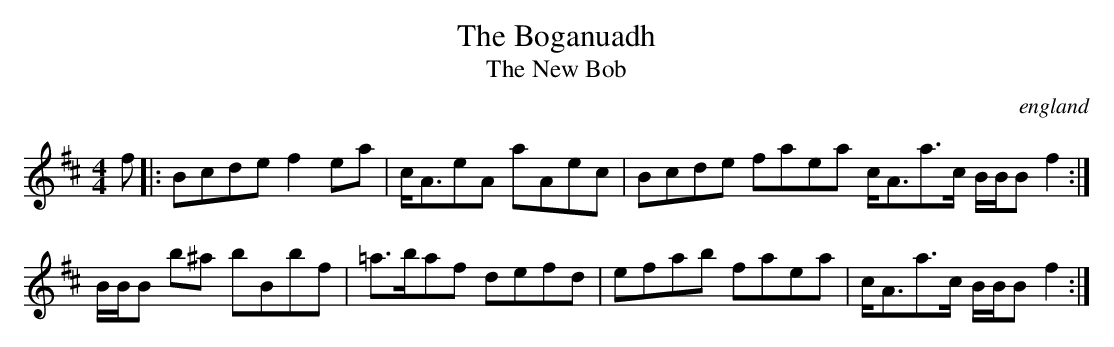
X:1
T:Boganuadh, The
T:The New Bob
O:england
M:4/4
L:1/8
K:Bm
f[|:Bcde f2 ea|c<AeA aAec|Bcde faea c<Aa>c B/B/B f2:|]
B/B/B b^a bBbf|=a>baf defd|efab faea|c<Aa>c B/B/B f2:|]
